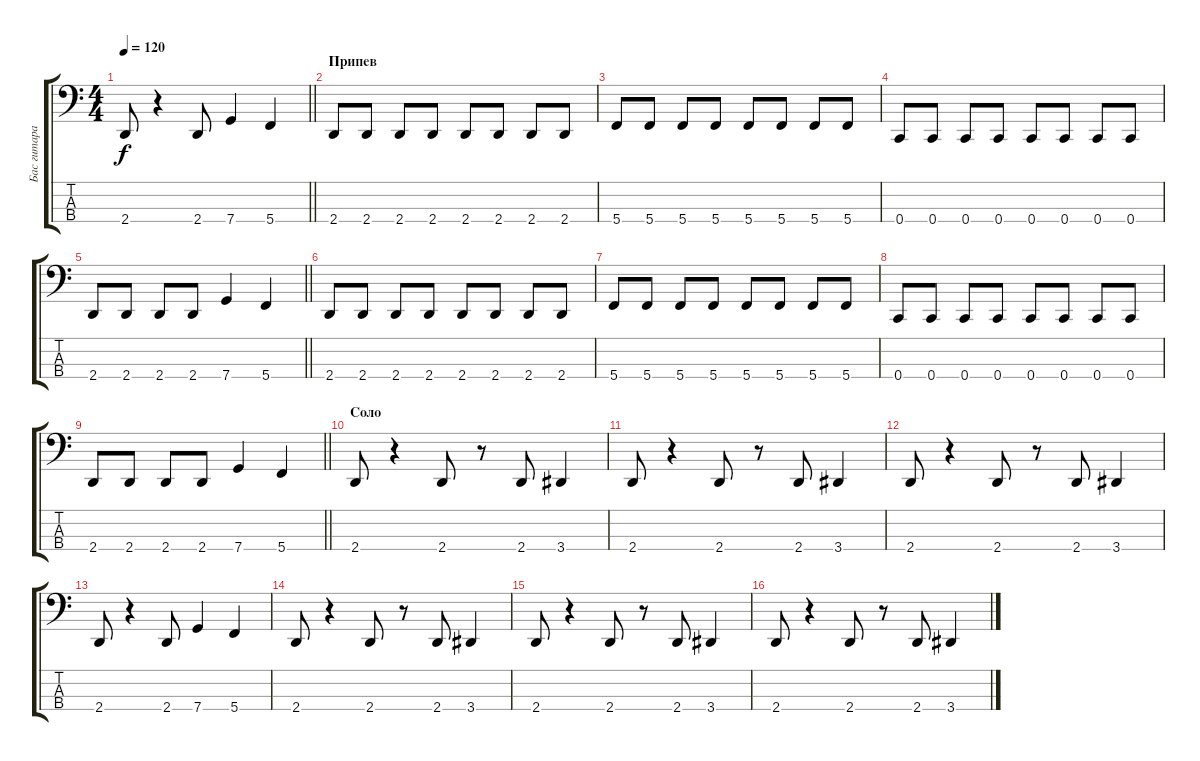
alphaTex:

\track ("Бас гитара" "Бас гитара") {instrument electricbassfinger}
\staff {score tabs}
\tuning (G2 D2 A1 C1) {hide}
\ts (4 4)
\tempo 120
\clef f4
\barLineRight lightlight
\ks c
2.4.8{dy f} r.4 2.4.8 7.4.4 5.4.4 |
\section ("" "Припев")
2.4.8 2.4.8 2.4.8 2.4.8 2.4.8 2.4.8 2.4.8 2.4.8 |
5.4.8 5.4.8 5.4.8 5.4.8 5.4.8 5.4.8 5.4.8 5.4.8 |
0.4.8 0.4.8 0.4.8 0.4.8 0.4.8 0.4.8 0.4.8 0.4.8 |
\barLineRight lightlight
2.4.8 2.4.8 2.4.8 2.4.8 7.4.4 5.4.4 |
2.4.8 2.4.8 2.4.8 2.4.8 2.4.8 2.4.8 2.4.8 2.4.8 |
5.4.8 5.4.8 5.4.8 5.4.8 5.4.8 5.4.8 5.4.8 5.4.8 |
0.4.8 0.4.8 0.4.8 0.4.8 0.4.8 0.4.8 0.4.8 0.4.8 |
\barLineRight lightlight
2.4.8 2.4.8 2.4.8 2.4.8 7.4.4 5.4.4 |
\section ("" "Соло")
2.4.8 r.4 2.4.8 r.8 2.4.8 3.4.4 |
2.4.8 r.4 2.4.8 r.8 2.4.8 3.4.4 |
2.4.8 r.4 2.4.8 r.8 2.4.8 3.4.4 |
2.4.8 r.4 2.4.8 7.4.4 5.4.4 |
2.4.8 r.4 2.4.8 r.8 2.4.8 3.4.4 |
2.4.8 r.4 2.4.8 r.8 2.4.8 3.4.4 |
2.4.8 r.4 2.4.8 r.8 2.4.8 3.4.4
